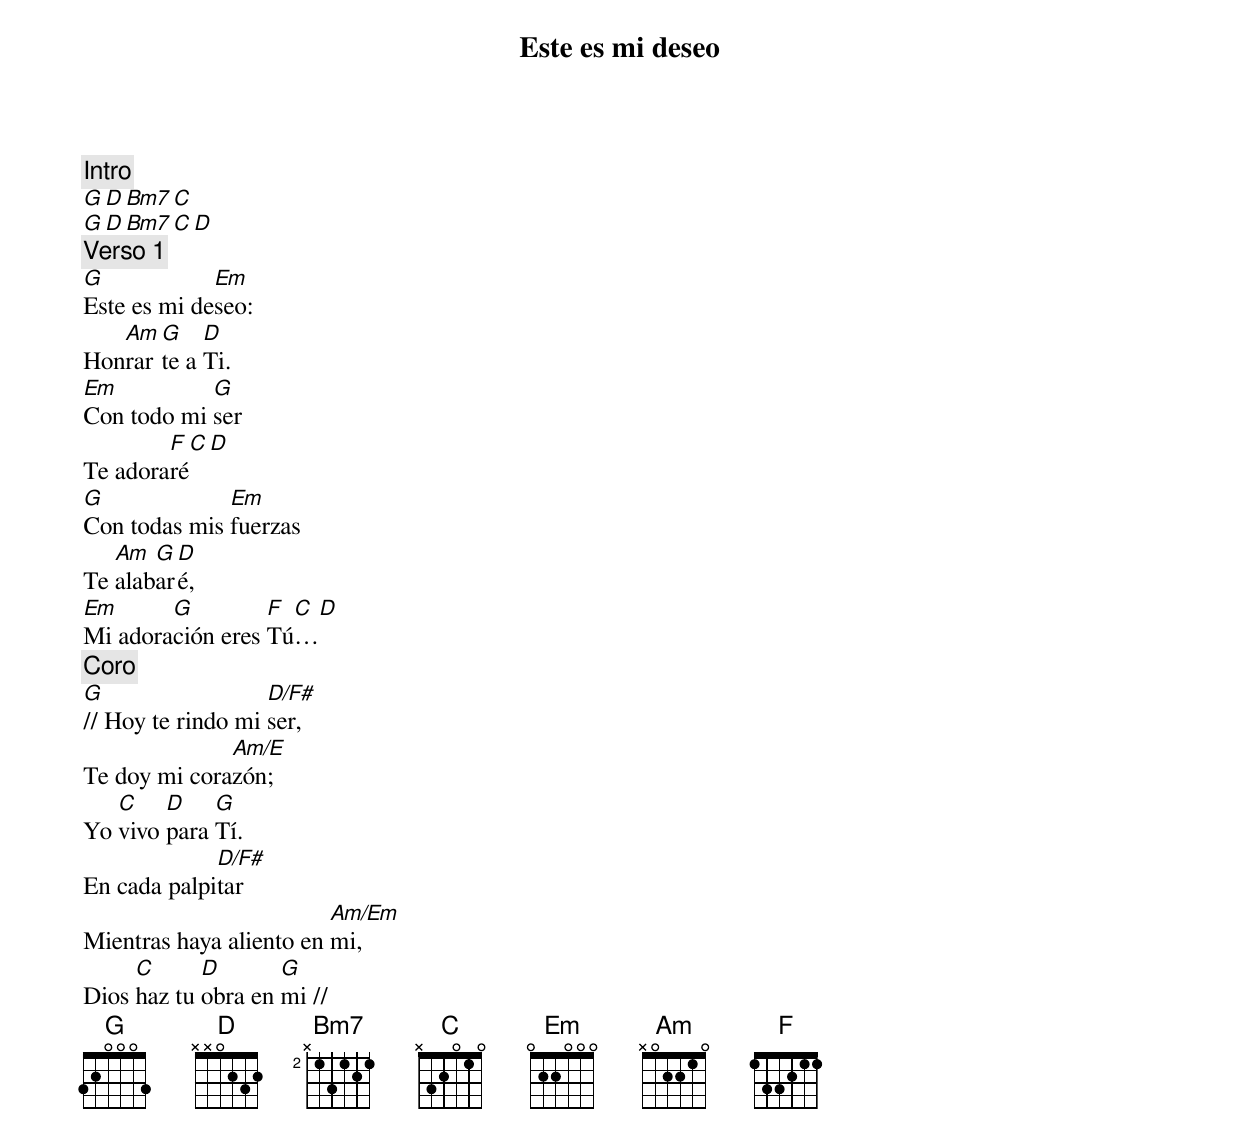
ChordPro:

{title: Este es mi deseo}
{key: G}
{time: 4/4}
{comment: Intro}
[G][D][Bm7][C]
[G][D][Bm7][C][D]
{comment: Verso 1}
[G]Este es mi de[Em]seo:
Hon[Am]rar[G]te a [D]Ti.
[Em]Con todo mi [G]ser
Te adora[F]ré[C][D]
[G]Con todas mis [Em]fuerzas
Te [Am]alab[G]ar[D]é,
[Em]Mi adora[G]ción eres [F]Tú[C]…[D]
{comment: Coro}
[G]// Hoy te rindo mi [D/F#]ser,
Te doy mi cora[Am/E]zón;
Yo [C]vivo [D]para [G]Tí.
En cada palpi[D/F#]tar
Mientras haya aliento en [Am/Em]mi,
Dios [C]haz tu [D]obra en [G]mi //
